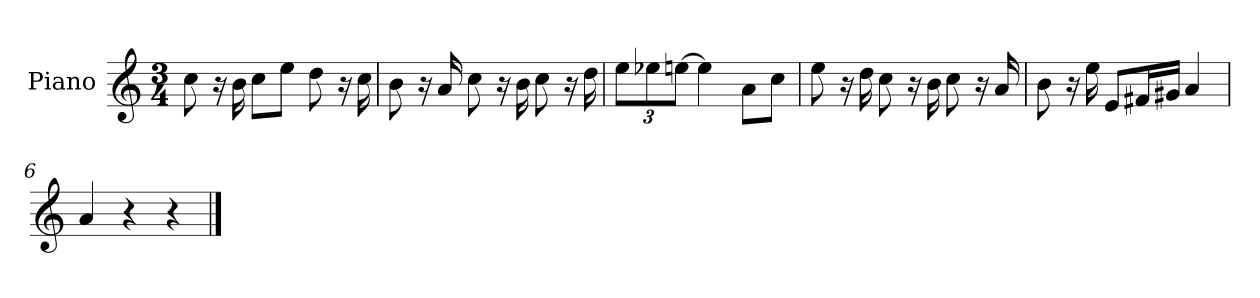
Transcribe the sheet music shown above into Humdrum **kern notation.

**kern
*part1
*staff1
*I"Piano
*I'P-no
*clefG2
*k[]
*M3/4
*MM99
=1
8cc\
16r
16b\
8cc\L
8ee\J
8dd\
16r
16cc\
=2
8b\
16r
16a/
8cc\
16r
16b\
8cc\
16r
16dd\
=3
*Xbrackettup
12ee\L
12ee-X\
[12een\J
4ee\]
8a\L
8cc\J
=4
8ee\
16r
16dd\
8cc\
16r
16b\
8cc\
16r
16a/
!!LO:LB:g=z
=5
8b\
16r
16ee\
8e/L
16f#X/L
16g#X/JJ
4a/
=6
4a/
4r
4r
==
*-
